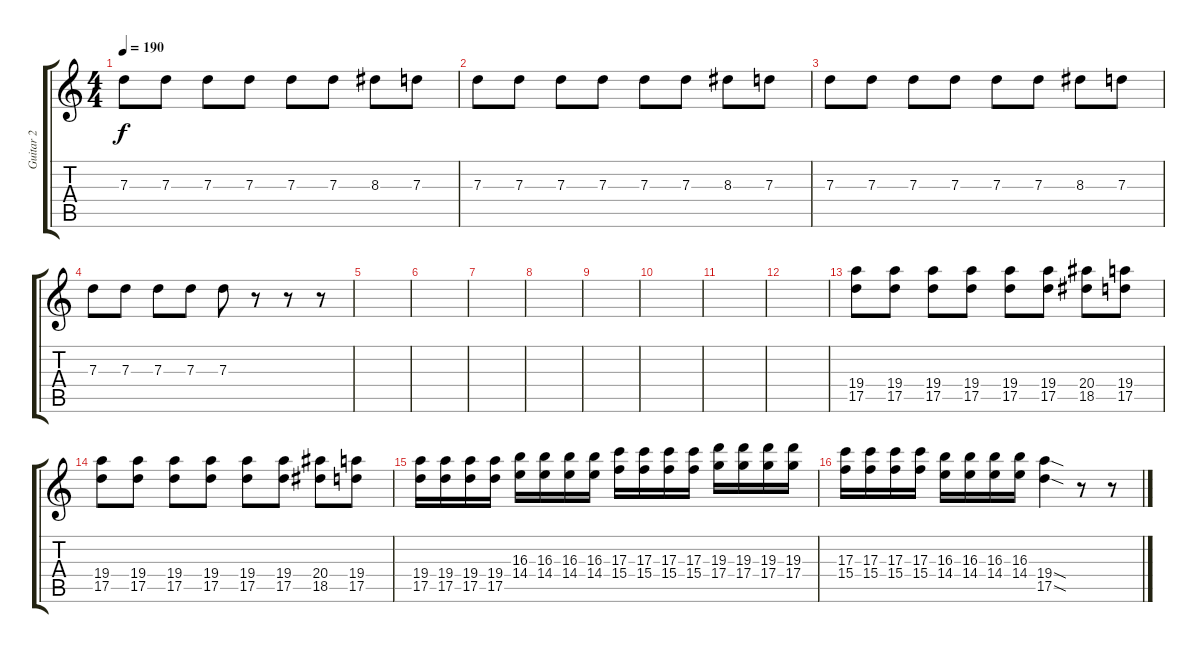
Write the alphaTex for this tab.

\track ("Guitar 2" "Guitar 2") {instrument overdrivenguitar}
\staff {score tabs}
\tuning (E4 B3 G3 D3 A2 E2) {hide}
\ts (4 4)
\tempo 190
\clef g2
\ks c
7.3.8{dy f} 7.3.8 7.3.8 7.3.8 7.3.8 7.3.8 8.3.8 7.3.8 |
7.3.8 7.3.8 7.3.8 7.3.8 7.3.8 7.3.8 8.3.8 7.3.8 |
7.3.8 7.3.8 7.3.8 7.3.8 7.3.8 7.3.8 8.3.8 7.3.8 |
7.3.8 7.3.8 7.3.8 7.3.8 7.3.8 r.8 r.8 r.8 |
|
|
|
|
|
|
|
|
(19.4 17.5).8 (19.4 17.5).8 (19.4 17.5).8 (19.4 17.5).8 (19.4 17.5).8 (19.4 17.5).8 (20.4 18.5).8 (19.4 17.5).8 |
(19.4 17.5).8 (19.4 17.5).8 (19.4 17.5).8 (19.4 17.5).8 (19.4 17.5).8 (19.4 17.5).8 (20.4 18.5).8 (19.4 17.5).8 |
(19.4 17.5).16 (19.4 17.5).16 (19.4 17.5).16 (19.4 17.5).16 (16.3 14.4).16 (16.3 14.4).16 (16.3 14.4).16 (16.3 14.4).16 (17.3 15.4).16 (17.3 15.4).16 (17.3 15.4).16 (17.3 15.4).16 (19.3 17.4).16 (19.3 17.4).16 (19.3 17.4).16 (19.3 17.4).16 |
(17.3 15.4).16 (17.3 15.4).16 (17.3 15.4).16 (17.3 15.4).16 (16.3 14.4).16 (16.3 14.4).16 (16.3 14.4).16 (16.3 14.4).16 (19.4{sod} 17.5{sod}).4 r.8 r.8
